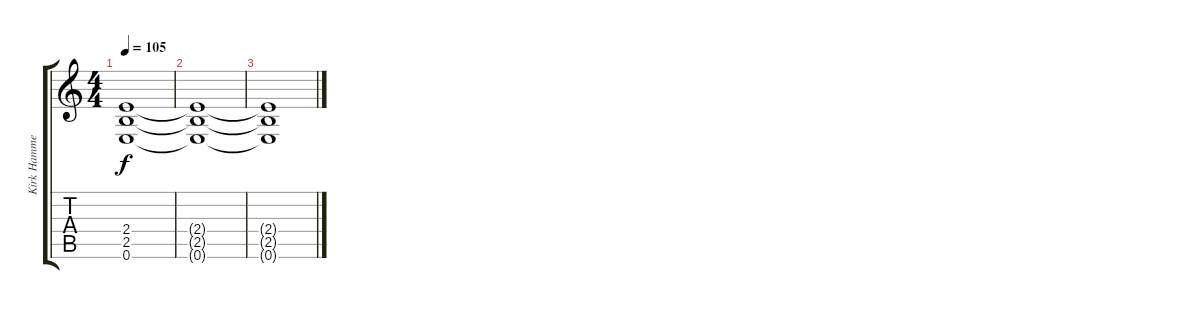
\track ("Kirk Hammett" "Kirk Hamme") {instrument distortionguitar}
\staff {score tabs}
\tuning (E4 B3 G3 D3 A2 E2) {hide}
\ts (4 4)
\tempo 105
\clef g2
\ks c
(2.4{t} 2.5{t} 0.6{t}).1{dy f} |
(2.4{t} 2.5{t} 0.6{t}).1{volume 0} |
(2.4{t} 2.5{t} 0.6{t}).1
